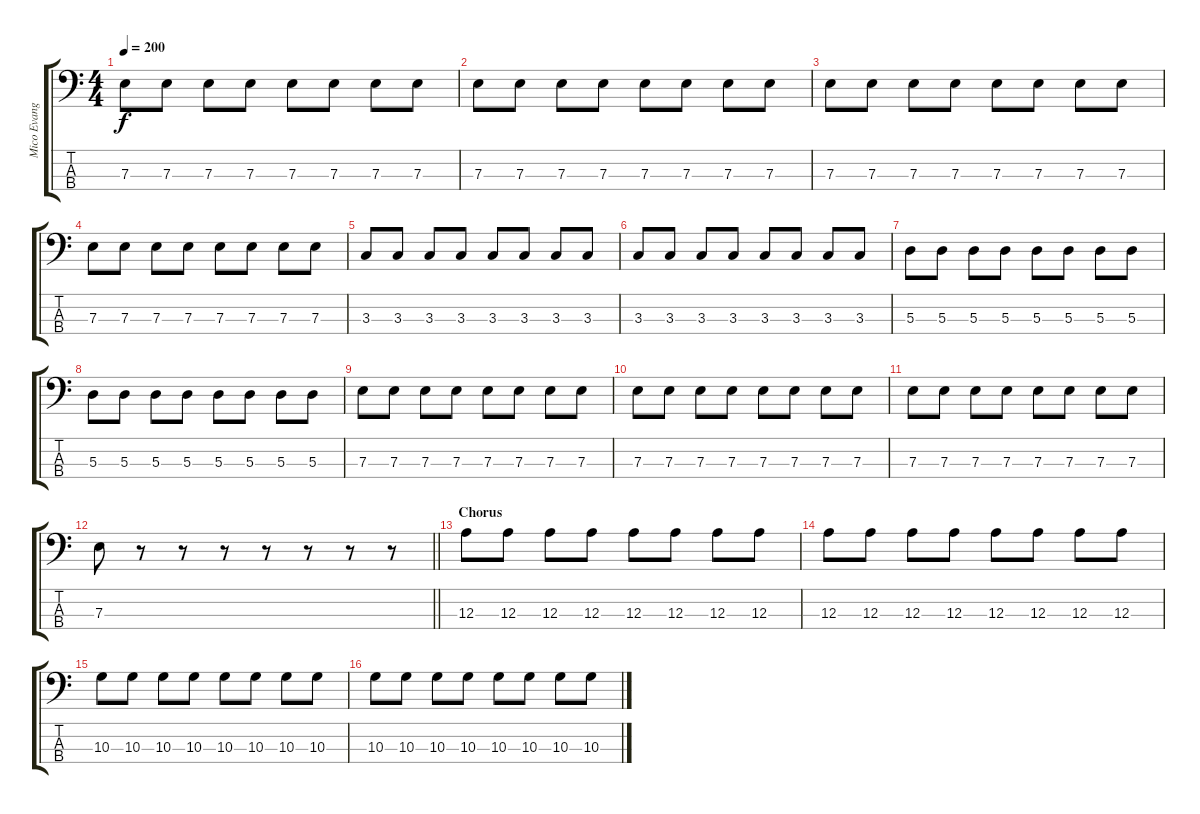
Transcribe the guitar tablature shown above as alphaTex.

\track ("Mico Evangelista (Bass)" "Mico Evang") {instrument electricbassfinger}
\staff {score tabs}
\tuning (G2 D2 A1 E1) {hide}
\ts (4 4)
\tempo 200
\clef f4
\ks c
7.3.8{dy f} 7.3.8 7.3.8 7.3.8 7.3.8 7.3.8 7.3.8 7.3.8 |
7.3.8 7.3.8 7.3.8 7.3.8 7.3.8 7.3.8 7.3.8 7.3.8 |
7.3.8 7.3.8 7.3.8 7.3.8 7.3.8 7.3.8 7.3.8 7.3.8 |
7.3.8 7.3.8 7.3.8 7.3.8 7.3.8 7.3.8 7.3.8 7.3.8 |
3.3.8 3.3.8 3.3.8 3.3.8 3.3.8 3.3.8 3.3.8 3.3.8 |
3.3.8 3.3.8 3.3.8 3.3.8 3.3.8 3.3.8 3.3.8 3.3.8 |
5.3.8 5.3.8 5.3.8 5.3.8 5.3.8 5.3.8 5.3.8 5.3.8 |
5.3.8 5.3.8 5.3.8 5.3.8 5.3.8 5.3.8 5.3.8 5.3.8 |
7.3.8 7.3.8 7.3.8 7.3.8 7.3.8 7.3.8 7.3.8 7.3.8 |
7.3.8 7.3.8 7.3.8 7.3.8 7.3.8 7.3.8 7.3.8 7.3.8 |
7.3.8 7.3.8 7.3.8 7.3.8 7.3.8 7.3.8 7.3.8 7.3.8 |
\barLineRight lightlight
7.3.8 r.8 r.8 r.8 r.8 r.8 r.8 r.8 |
\section ("" "Chorus")
12.3.8 12.3.8 12.3.8 12.3.8 12.3.8 12.3.8 12.3.8 12.3.8 |
12.3.8 12.3.8 12.3.8 12.3.8 12.3.8 12.3.8 12.3.8 12.3.8 |
10.3.8 10.3.8 10.3.8 10.3.8 10.3.8 10.3.8 10.3.8 10.3.8 |
10.3.8 10.3.8 10.3.8 10.3.8 10.3.8 10.3.8 10.3.8 10.3.8
